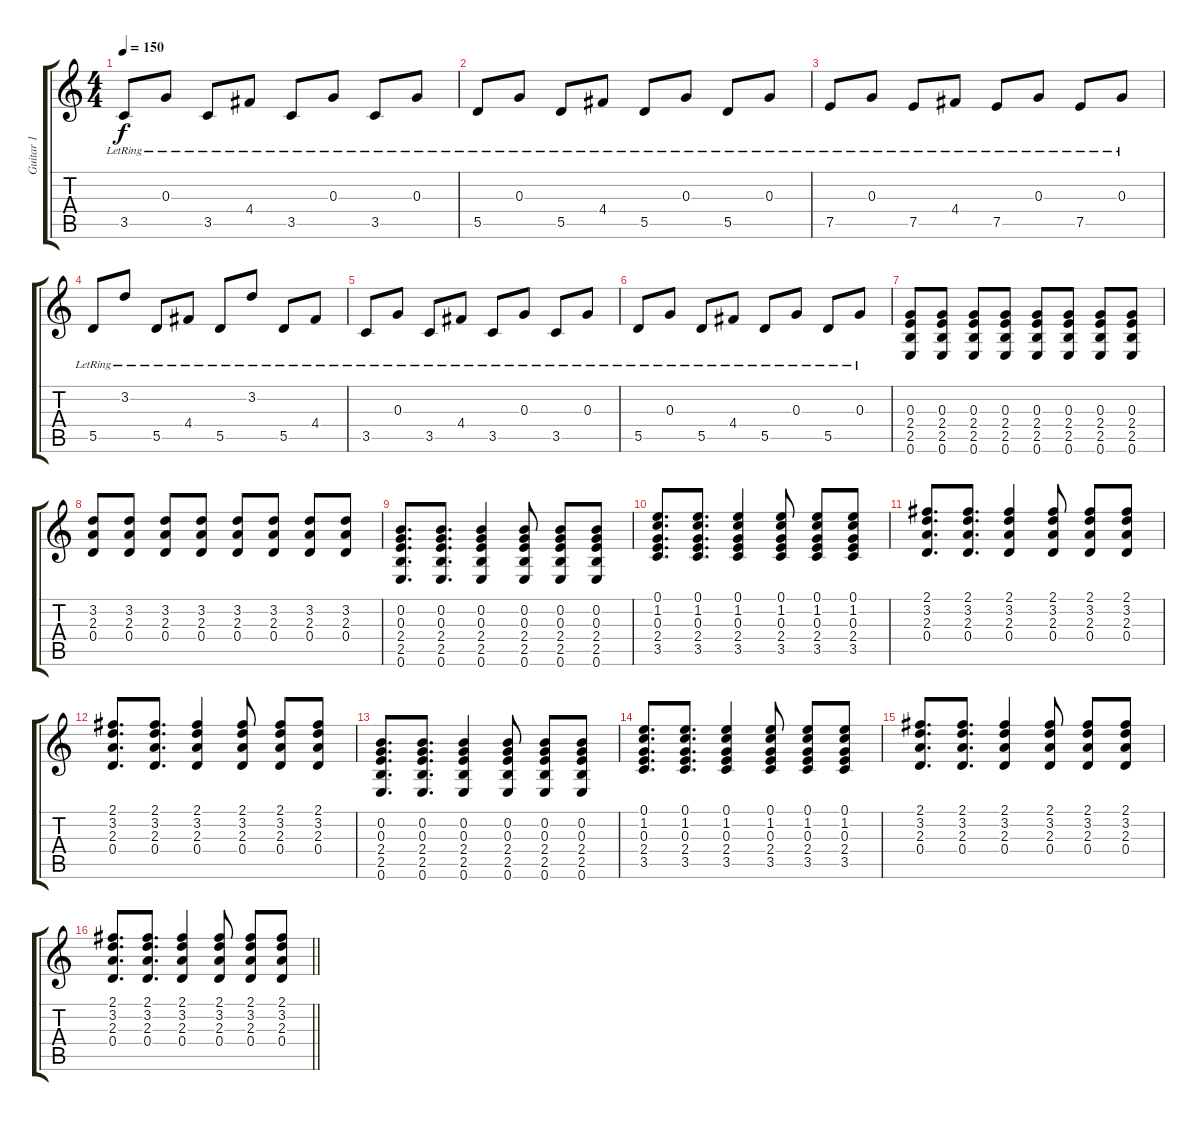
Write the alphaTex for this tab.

\track ("Guitar 1" "Guitar 1") {instrument acousticguitarsteel}
\staff {score tabs}
\tuning (E4 B3 G3 D3 A2 E2) {hide}
\ts (4 4)
\tempo 150
\clef g2
\ks c
3.5{lr}.8{dy f} 0.3{lr}.8 3.5{lr}.8 4.4{lr}.8 3.5{lr}.8 0.3{lr}.8 3.5{lr}.8 0.3{lr}.8 |
5.5{lr}.8 0.3{lr}.8 5.5{lr}.8 4.4{lr}.8 5.5{lr}.8 0.3{lr}.8 5.5{lr}.8 0.3{lr}.8 |
7.5{lr}.8 0.3{lr}.8 7.5{lr}.8 4.4{lr}.8 7.5{lr}.8 0.3{lr}.8 7.5{lr}.8 0.3{lr}.8 |
5.5{lr}.8 3.2{lr}.8 5.5{lr}.8 4.4{lr}.8 5.5{lr}.8 3.2{lr}.8 5.5{lr}.8 4.4{lr}.8 |
3.5{lr}.8 0.3{lr}.8 3.5{lr}.8 4.4{lr}.8 3.5{lr}.8 0.3{lr}.8 3.5{lr}.8 0.3{lr}.8 |
5.5{lr}.8 0.3{lr}.8 5.5{lr}.8 4.4{lr}.8 5.5{lr}.8 0.3{lr}.8 5.5{lr}.8 0.3{lr}.8 |
(0.3 2.4 2.5 0.6).8 (0.3 2.4 2.5 0.6).8 (0.3 2.4 2.5 0.6).8 (0.3 2.4 2.5 0.6).8 (0.3 2.4 2.5 0.6).8 (0.3 2.4 2.5 0.6).8 (0.3 2.4 2.5 0.6).8 (0.3 2.4 2.5 0.6).8 |
(3.2 2.3 0.4).8 (3.2 2.3 0.4).8 (3.2 2.3 0.4).8 (3.2 2.3 0.4).8 (3.2 2.3 0.4).8 (3.2 2.3 0.4).8 (3.2 2.3 0.4).8 (3.2 2.3 0.4).8 |
(0.2 0.3 2.4 2.5 0.6).8{d} (0.2 0.3 2.4 2.5 0.6).8{d} (0.2 0.3 2.4 2.5 0.6).4 (0.2 0.3 2.4 2.5 0.6).8 (0.2 0.3 2.4 2.5 0.6).8 (0.2 0.3 2.4 2.5 0.6).8 |
(0.1 1.2 0.3 2.4 3.5).8{d} (0.1 1.2 0.3 2.4 3.5).8{d} (0.1 1.2 0.3 2.4 3.5).4 (0.1 1.2 0.3 2.4 3.5).8 (0.1 1.2 0.3 2.4 3.5).8 (0.1 1.2 0.3 2.4 3.5).8 |
(2.1 3.2 2.3 0.4).8{d} (2.1 3.2 2.3 0.4).8{d} (2.1 3.2 2.3 0.4).4 (2.1 3.2 2.3 0.4).8 (2.1 3.2 2.3 0.4).8 (2.1 3.2 2.3 0.4).8 |
(2.1 3.2 2.3 0.4).8{d} (2.1 3.2 2.3 0.4).8{d} (2.1 3.2 2.3 0.4).4 (2.1 3.2 2.3 0.4).8 (2.1 3.2 2.3 0.4).8 (2.1 3.2 2.3 0.4).8 |
(0.2 0.3 2.4 2.5 0.6).8{d} (0.2 0.3 2.4 2.5 0.6).8{d} (0.2 0.3 2.4 2.5 0.6).4 (0.2 0.3 2.4 2.5 0.6).8 (0.2 0.3 2.4 2.5 0.6).8 (0.2 0.3 2.4 2.5 0.6).8 |
(0.1 1.2 0.3 2.4 3.5).8{d} (0.1 1.2 0.3 2.4 3.5).8{d} (0.1 1.2 0.3 2.4 3.5).4 (0.1 1.2 0.3 2.4 3.5).8 (0.1 1.2 0.3 2.4 3.5).8 (0.1 1.2 0.3 2.4 3.5).8 |
(2.1 3.2 2.3 0.4).8{d} (2.1 3.2 2.3 0.4).8{d} (2.1 3.2 2.3 0.4).4 (2.1 3.2 2.3 0.4).8 (2.1 3.2 2.3 0.4).8 (2.1 3.2 2.3 0.4).8 |
\barLineRight lightlight
(2.1 3.2 2.3 0.4).8{d} (2.1 3.2 2.3 0.4).8{d} (2.1 3.2 2.3 0.4).4 (2.1 3.2 2.3 0.4).8 (2.1 3.2 2.3 0.4).8 (2.1 3.2 2.3 0.4).8
